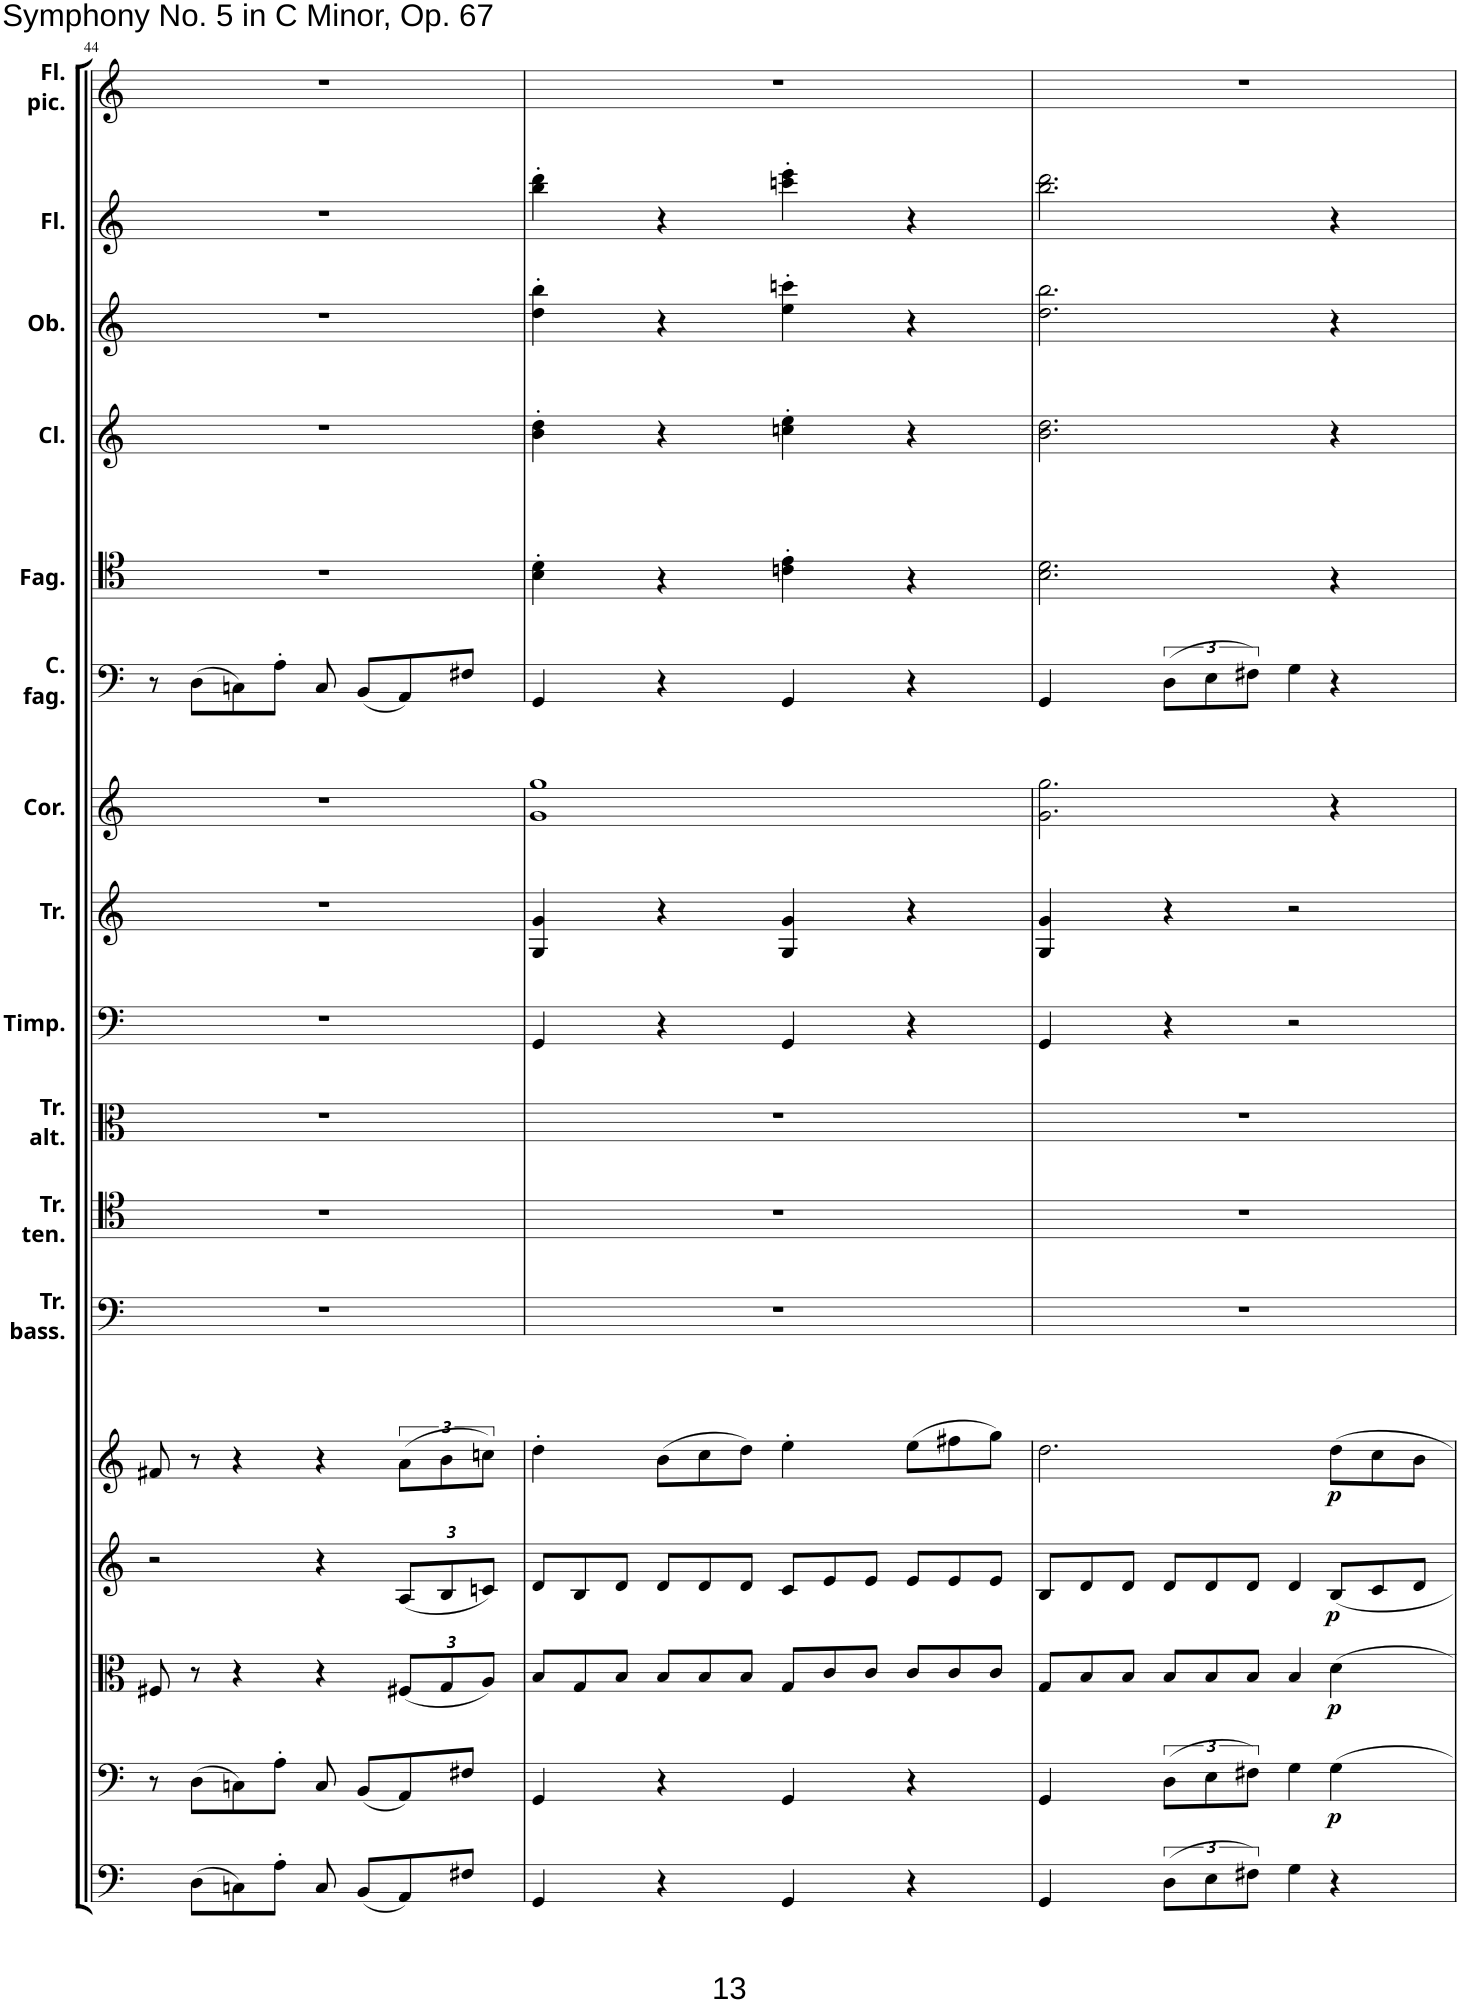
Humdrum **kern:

**kern	**kern	**dynam	**kern	**dynam	**kern	**dynam	**kern	**dynam	**kern	**kern	**kern	**kern	**kern	**kern	**kern	**kern	**kern	**kern	**kern	**kern
*part17	*part16	*part16	*part15	*part15	*part14	*part14	*part13	*part13	*part12	*part11	*part10	*part9	*part8	*part7	*part6	*part5	*part4	*part3	*part2	*part1
*staff17	*staff16	*staff16	*staff15	*staff15	*staff14	*staff14	*staff13	*staff13	*staff12	*staff11	*staff10	*staff9	*staff8	*staff7	*staff6	*staff5	*staff4	*staff3	*staff2	*staff1
*I"Basso.	*I"Violoncello.	*	*I"Viola.	*	*I"Violino II.	*	*I"Violino I.	*	*I"Trombone Basso.	*I"Trombone Tenore.	*I"Trombone Alto.	*I"Timpani in C.G.	*I"Trombe in C.	*I"Corni in C.	*I"Contrafagotto.	*I"Fagotti.	*I"Clarinetti in C.	*I"Oboi.	*I"Flauti.	*I"Flauto piccolo.
*	*	*	*	*	*	*	*	*	*I'Tr. bass.	*I'Tr. ten.	*I'Tr. alt.	*I'Timp.	*I'Tr.	*I'Cor.	*I'C. fag.	*I'Fag.	*I'Cl.	*I'Ob.	*I'Fl.	*I'Fl. pic.
!!LO:PB:g=z
*clefF4	*clefF4	*	*clefC3	*	*clefG2	*	*clefG2	*	*clefF4	*clefC4	*clefC3	*clefF4	*clefG2	*clefG2	*clefF4	*clefC4	*clefG2	*clefG2	*clefG2	*clefG2
*Trd7c12	*	*	*	*	*	*	*	*	*	*	*	*	*	*Trd7c12	*Trd7c12	*	*Trd1c2	*	*	*Trd-7c-12
*k[]	*k[]	*	*k[]	*	*k[]	*	*k[]	*	*k[]	*k[]	*k[]	*k[]	*k[]	*k[]	*k[]	*k[]	*k[]	*k[]	*k[]	*k[]
*M4/4	*M4/4	*	*M4/4	*	*M4/4	*	*M4/4	*	*M4/4	*M4/4	*M4/4	*M4/4	*M4/4	*M4/4	*M4/4	*M4/4	*M4/4	*M4/4	*M4/4	*M4/4
*met(c)	*met(c)	*	*met(c)	*	*met(c)	*	*met(c)	*	*met(c)	*met(c)	*met(c)	*met(c)	*met(c)	*met(c)	*met(c)	*met(c)	*met(c)	*met(c)	*met(c)	*met(c)
=44	=44	=44	=44	=44	=44	=44	=44	=44	=44	=44	=44	=44	=44	=44	=44	=44	=44	=44	=44	=44
8ryy	8r	.	8F#X/	.	2r	.	8f#X/	.	1r	1r	1r	1r	1r	1r	8r	1r	1r	1r	1r	1r
(8D\L	(8D\L	.	8r	.	.	.	8r	.	.	.	.	.	.	.	(8D\L	.	.	.	.	.
8Cn\)	8Cn\)	.	4r	.	.	.	4r	.	.	.	.	.	.	.	8Cn\)	.	.	.	.	.
8A'\J	8A'\J	.	.	.	.	.	.	.	.	.	.	.	.	.	8A'\J	.	.	.	.	.
8C/	8C/	.	4r	.	4r	.	4r	.	.	.	.	.	.	.	8C/	.	.	.	.	.
(8BB/L	(8BB/L	.	.	.	.	.	.	.	.	.	.	.	.	.	(8BB/L	.	.	.	.	.
*	*	*	*Xbrackettup	*	*Xbrackettup	*	*	*	*	*	*	*	*	*	*	*	*	*	*	*
8AA/)	8AA/)	.	(12F#X/L	.	(12A/L	.	(12a\L	.	.	.	.	.	.	.	8AA/)	.	.	.	.	.
.	.	.	12G/	.	12B/	.	12b\	.	.	.	.	.	.	.	.	.	.	.	.	.
8F#X/J	8F#X/J	.	.	.	.	.	.	.	.	.	.	.	.	.	8F#X/J	.	.	.	.	.
.	.	.	12A/J)	.	12cn/J)	.	12ccn\J)	.	.	.	.	.	.	.	.	.	.	.	.	.
=45	=45	=45	=45	=45	=45	=45	=45	=45	=45	=45	=45	=45	=45	=45	=45	=45	=45	=45	=45	=45
4GG/	4GG/	.	12B/L	.	12d/L	.	4dd'\	.	1r	1r	1r	4GG/	4G/ 4g/	1g 1gg	4GG/	4B\' 4d\'	4b\' 4dd\'	4dd\' 4bb\'	4bb\' 4ddd\'	1r
.	.	.	12G/	.	12B/	.	.	.	.	.	.	.	.	.	.	.	.	.	.	.
.	.	.	12B/J	.	12d/J	.	.	.	.	.	.	.	.	.	.	.	.	.	.	.
*	*	*	*	*	*	*	*Xbrackettup	*	*	*	*	*	*	*	*	*	*	*	*	*
4r	4r	.	12B/L	.	12d/L	.	(12b\L	.	.	.	.	4r	4r	.	4r	4r	4r	4r	4r	.
.	.	.	12B/	.	12d/	.	12cc\	.	.	.	.	.	.	.	.	.	.	.	.	.
.	.	.	12B/J	.	12d/J	.	12dd\J)	.	.	.	.	.	.	.	.	.	.	.	.	.
4GG/	4GG/	.	12G/L	.	12c/L	.	4ee'\	.	.	.	.	4GG/	4G/ 4g/	.	4GG/	4cn\' 4e\'	4ccn\' 4ee\'	4ee\' 4cccn\'	4cccn\' 4eee\'	.
.	.	.	12c/	.	12e/	.	.	.	.	.	.	.	.	.	.	.	.	.	.	.
.	.	.	12c/J	.	12e/J	.	.	.	.	.	.	.	.	.	.	.	.	.	.	.
4r	4r	.	12c/L	.	12e/L	.	(12ee\L	.	.	.	.	4r	4r	.	4r	4r	4r	4r	4r	.
.	.	.	12c/	.	12e/	.	12ff#X\	.	.	.	.	.	.	.	.	.	.	.	.	.
.	.	.	12c/J	.	12e/J	.	12gg\J)	.	.	.	.	.	.	.	.	.	.	.	.	.
=46	=46	=46	=46	=46	=46	=46	=46	=46	=46	=46	=46	=46	=46	=46	=46	=46	=46	=46	=46	=46
4GG/	4GG/	.	12G/L	.	12B/L	.	2.dd\	.	1r	1r	1r	4GG/	4G/ 4g/	2.g\ 2.gg\	4GG/	2.B\ 2.d\	2.b\ 2.dd\	2.dd\ 2.bb\	2.bb\ 2.ddd\	1r
.	.	.	12B/	.	12d/	.	.	.	.	.	.	.	.	.	.	.	.	.	.	.
.	.	.	12B/J	.	12d/J	.	.	.	.	.	.	.	.	.	.	.	.	.	.	.
(12D\L	(12D\L	.	12B/L	.	12d/L	.	.	.	.	.	.	4r	4r	.	(12D\L	.	.	.	.	.
12E\	12E\	.	12B/	.	12d/	.	.	.	.	.	.	.	.	.	12E\	.	.	.	.	.
12F#X\J)	12F#X\J)	.	12B/J	.	12d/J	.	.	.	.	.	.	.	.	.	12F#X\J)	.	.	.	.	.
4G\	4G\	.	4B/	.	4d/	.	.	.	.	.	.	2r	2r	.	4G\	.	.	.	.	.
!	!	!LO:DY:b	!	!LO:DY:b	!	!LO:DY:b	!	!LO:DY:b	!	!	!	!	!	!	!	!	!	!	!	!
4r	4G\	p	4d\	p	12B/L	p	12dd\L	p	.	.	.	.	.	4r	4r	4r	4r	4r	4r	.
.	.	.	.	.	12c/	.	12cc\	.	.	.	.	.	.	.	.	.	.	.	.	.
.	.	.	.	.	12d/J	.	12b\J	.	.	.	.	.	.	.	.	.	.	.	.	.
=	=	=	=	=	=	=	=	=	=	=	=	=	=	=	=	=	=	=	=	=
*-	*-	*-	*-	*-	*-	*-	*-	*-	*-	*-	*-	*-	*-	*-	*-	*-	*-	*-	*-	*-
